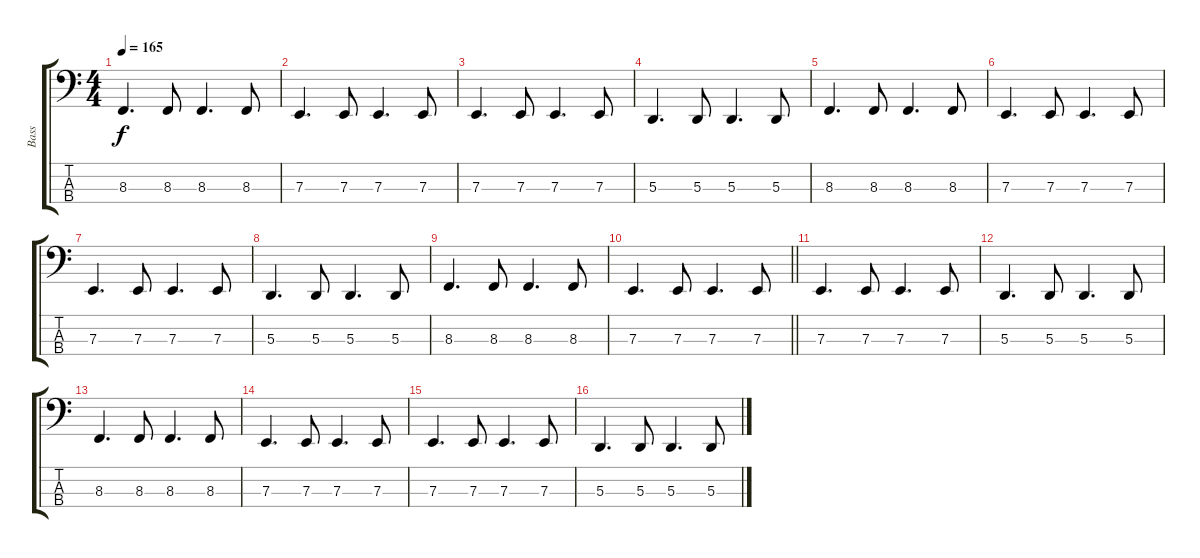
\track ("Bass" "Bass") {instrument synthvoice}
\staff {score tabs}
\tuning (G2 D2 A1 E1) {hide}
\ts (4 4)
\tempo 165
\clef f4
\ks c
8.3.4{d dy f} 8.3.8 8.3.4{d} 8.3.8 |
7.3.4{d} 7.3.8 7.3.4{d} 7.3.8 |
7.3.4{d} 7.3.8 7.3.4{d} 7.3.8 |
5.3.4{d} 5.3.8 5.3.4{d} 5.3.8 |
8.3.4{d} 8.3.8 8.3.4{d} 8.3.8 |
7.3.4{d} 7.3.8 7.3.4{d} 7.3.8 |
7.3.4{d} 7.3.8 7.3.4{d} 7.3.8 |
5.3.4{d} 5.3.8 5.3.4{d} 5.3.8 |
8.3.4{d} 8.3.8 8.3.4{d} 8.3.8 |
\barLineRight lightlight
7.3.4{d} 7.3.8 7.3.4{d} 7.3.8 |
7.3.4{d} 7.3.8 7.3.4{d} 7.3.8 |
5.3.4{d} 5.3.8 5.3.4{d} 5.3.8 |
8.3.4{d} 8.3.8 8.3.4{d} 8.3.8 |
7.3.4{d} 7.3.8 7.3.4{d} 7.3.8 |
7.3.4{d} 7.3.8 7.3.4{d} 7.3.8 |
5.3.4{d} 5.3.8 5.3.4{d} 5.3.8
